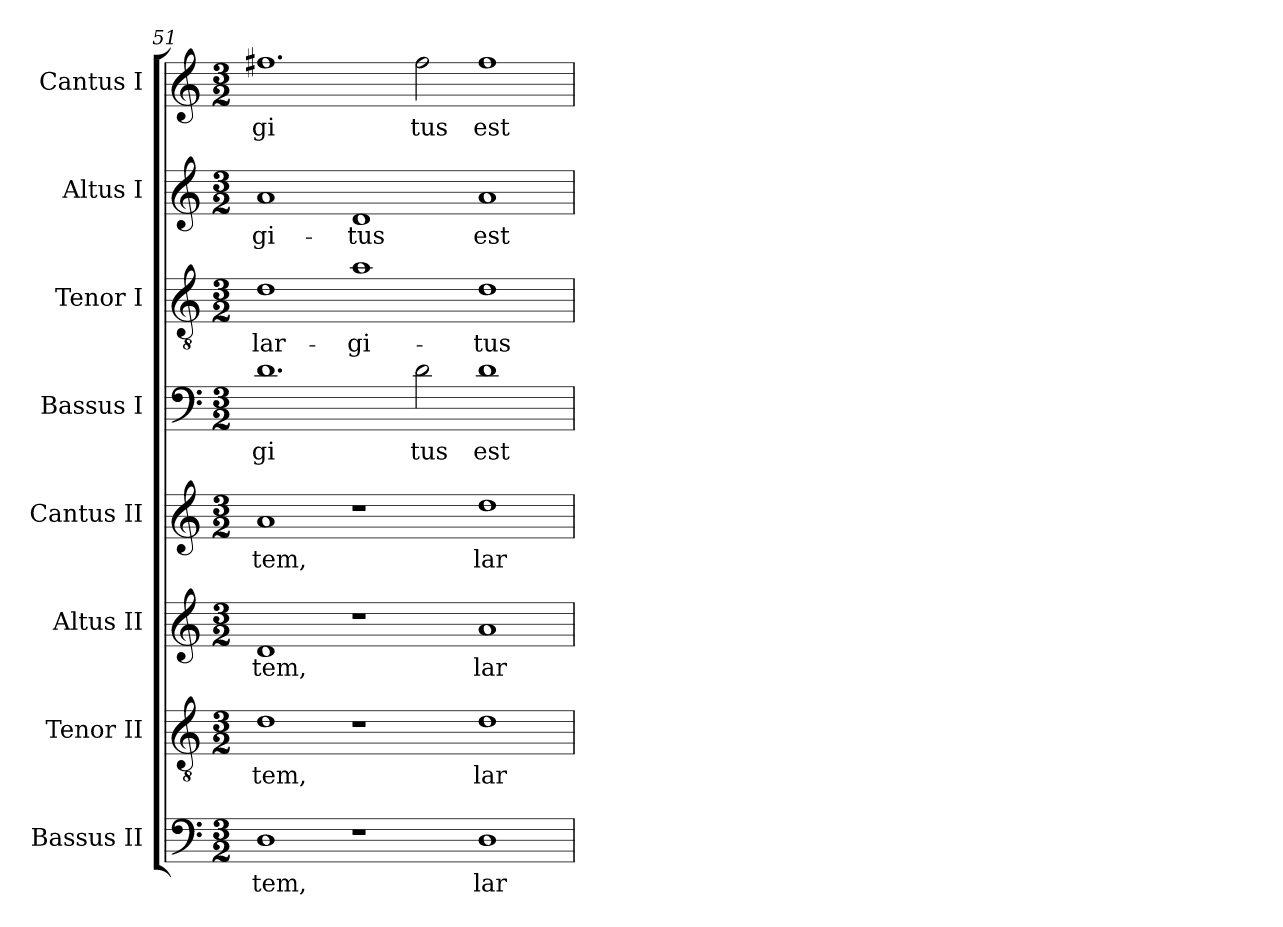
**kern	**text	**kern	**text	**kern	**text	**kern	**text	**kern	**text	**kern	**text	**kern	**text	**kern	**text
*part8	*part8	*part7	*part7	*part6	*part6	*part5	*part5	*part4	*part4	*part3	*part3	*part2	*part2	*part1	*part1
*staff8	*staff8	*staff7	*staff7	*staff6	*staff6	*staff5	*staff5	*staff4	*staff4	*staff3	*staff3	*staff2	*staff2	*staff1	*staff1
*I"Bassus II	*	*I"Tenor II	*	*I"Altus II	*	*I"Cantus II	*	*I"Bassus I	*	*I"Tenor I	*	*I"Altus I	*	*I"Cantus I	*
*clefF4	*	*clefGv2	*	*clefG2	*	*clefG2	*	*clefF4	*	*clefGv2	*	*clefG2	*	*clefG2	*
*	*	*	*	*k[]	*	*	*	*	*	*	*	*	*	*	*
*	*	*	*	*C:	*	*	*	*	*	*	*	*	*	*	*
*M3/2	*	*M3/2	*	*M3/2	*	*M3/2	*	*M3/2	*	*M3/2	*	*M3/2	*	*M3/2	*
=51	=51	=51	=51	=51	=51	=51	=51	=51	=51	=51	=51	=51	=51	=51	=51
!	!LO:LY:b:cj	!	!LO:LY:b:cj	!	!LO:LY:b:cj	!	!LO:LY:b:cj	!	!LO:LY:b:cj	!	!LO:LY:b:cj	!	!LO:LY:b:cj	!	!LO:LY:b:cj
1D	tem,	1d	tem,	1d	tem,	1a	-tem,	1.d	gi	1d	lar-	1a	-gi-	1.ff#X	gi
!	!	!	!	!	!	!	!	!	!	!	!LO:LY:b:cj	!	!LO:LY:b:cj	!	!
1r	.	1r	.	1r	.	1r	.	.	.	1a	-gi-	1d	-tus	.	.
!	!	!	!	!	!	!	!	!	!LO:LY:b:cj	!	!	!	!	!	!LO:LY:b:cj
.	.	.	.	.	.	.	.	2d\	tus	.	.	.	.	2ff#\	tus
!	!LO:LY:b:cj	!	!LO:LY:b:cj	!	!LO:LY:b:cj	!	!LO:LY:b:cj	!	!LO:LY:b:cj	!	!LO:LY:b:cj	!	!LO:LY:b:cj	!	!LO:LY:b:cj
1D	lar	1d	lar	1a	lar	1dd	lar-	1d	est	1d	-tus	1a	est	1ff#	est
=	=	=	=	=	=	=	=	=	=	=	=	=	=	=	=
*-	*-	*-	*-	*-	*-	*-	*-	*-	*-	*-	*-	*-	*-	*-	*-
